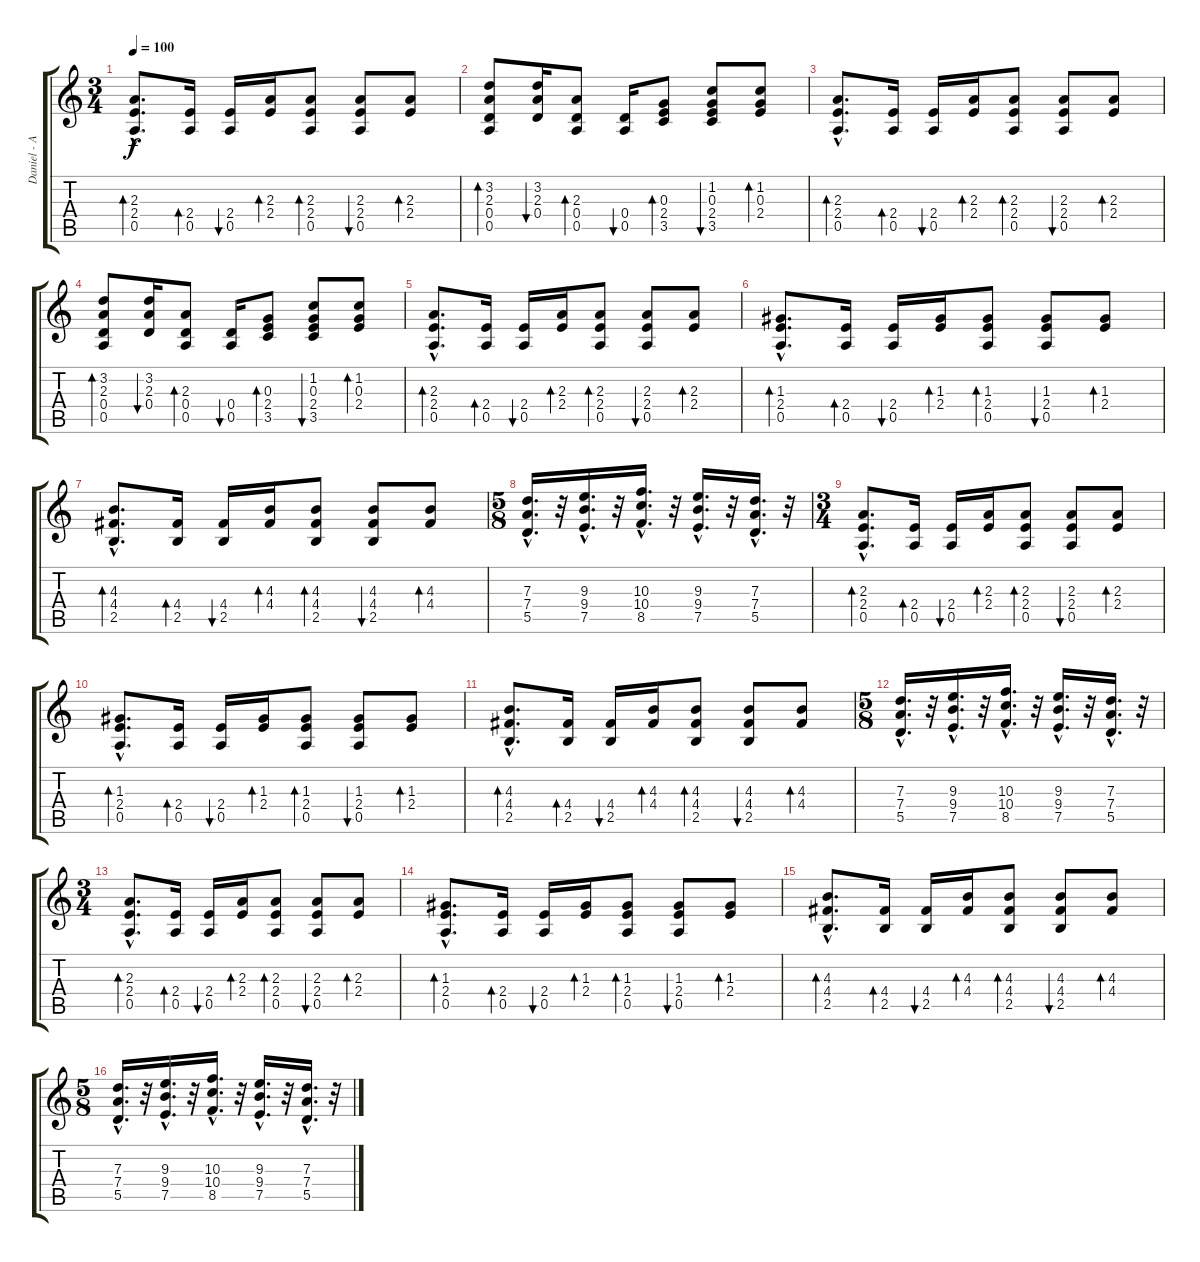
\track ("Daniel - Acoustic" "Daniel - A") {instrument acousticguitarsteel}
\staff {score tabs}
\tuning (E4 B3 G3 D3 A2 E2) {hide}
\ts (3 4)
\tempo 100
\clef g2
\ks c
(2.3{hac} 2.4{hac} 0.5{hac}).8{d bd 240 dy f} (2.4 0.5).16{bd 240} (2.4 0.5).16{bu 240} (2.3 2.4).16{bd 240} (2.3 2.4 0.5).8{bd 240} (2.3 2.4 0.5).8{bu 240} (2.3 2.4).8{bd 240} |
(3.2 2.3 0.4 0.5).8{bd 240} (3.2 2.3 0.4).16{bu 240} (2.3 0.4 0.5).8{bd 240} (0.4 0.5).16{bu 240} (0.3 2.4 3.5).8{bd 240} (1.2 0.3 2.4 3.5).8{bu 240} (1.2 0.3 2.4).8{bd 240} |
(2.3{hac} 2.4{hac} 0.5{hac}).8{d bd 240} (2.4 0.5).16{bd 240} (2.4 0.5).16{bu 240} (2.3 2.4).16{bd 240} (2.3 2.4 0.5).8{bd 240} (2.3 2.4 0.5).8{bu 240} (2.3 2.4).8{bd 240} |
(3.2 2.3 0.4 0.5).8{bd 240} (3.2 2.3 0.4).16{bu 240} (2.3 0.4 0.5).8{bd 240} (0.4 0.5).16{bu 240} (0.3 2.4 3.5).8{bd 240} (1.2 0.3 2.4 3.5).8{bu 240} (1.2 0.3 2.4).8{bd 240} |
(2.3{hac} 2.4{hac} 0.5{hac}).8{d bd 240} (2.4 0.5).16{bd 240} (2.4 0.5).16{bu 240} (2.3 2.4).16{bd 240} (2.3 2.4 0.5).8{bd 240} (2.3 2.4 0.5).8{bu 240} (2.3 2.4).8{bd 240} |
(1.3{hac} 2.4{hac} 0.5{hac}).8{d bd 240} (2.4 0.5).16{bd 240} (2.4 0.5).16{bu 240} (1.3 2.4).16{bd 240} (1.3 2.4 0.5).8{bd 240} (1.3 2.4 0.5).8{bu 240} (1.3 2.4).8{bd 240} |
(4.3{hac} 4.4{hac} 2.5{hac}).8{d bd 240} (4.4 2.5).16{bd 240} (4.4 2.5).16{bu 240} (4.3 4.4).16{bd 240} (4.3 4.4 2.5).8{bd 240} (4.3 4.4 2.5).8{bu 240} (4.3 4.4).8{bd 240} |
\ts (5 8)
(7.3{hac} 7.4{hac} 5.5{hac}).16{d} r.32 (9.3{hac} 9.4{hac} 7.5{hac}).16{d} r.32 (10.3{hac} 10.4{hac} 8.5{hac}).16{d} r.32 (9.3{hac} 9.4{hac} 7.5{hac}).16{d} r.32 (7.3{hac} 7.4{hac} 5.5{hac}).16{d} r.32 |
\ts (3 4)
(2.3{hac} 2.4{hac} 0.5{hac}).8{d bd 240} (2.4 0.5).16{bd 240} (2.4 0.5).16{bu 240} (2.3 2.4).16{bd 240} (2.3 2.4 0.5).8{bd 240} (2.3 2.4 0.5).8{bu 240} (2.3 2.4).8{bd 240} |
(1.3{hac} 2.4{hac} 0.5{hac}).8{d bd 240} (2.4 0.5).16{bd 240} (2.4 0.5).16{bu 240} (1.3 2.4).16{bd 240} (1.3 2.4 0.5).8{bd 240} (1.3 2.4 0.5).8{bu 240} (1.3 2.4).8{bd 240} |
(4.3{hac} 4.4{hac} 2.5{hac}).8{d bd 240} (4.4 2.5).16{bd 240} (4.4 2.5).16{bu 240} (4.3 4.4).16{bd 240} (4.3 4.4 2.5).8{bd 240} (4.3 4.4 2.5).8{bu 240} (4.3 4.4).8{bd 240} |
\ts (5 8)
(7.3{hac} 7.4{hac} 5.5{hac}).16{d} r.32 (9.3{hac} 9.4{hac} 7.5{hac}).16{d} r.32 (10.3{hac} 10.4{hac} 8.5{hac}).16{d} r.32 (9.3{hac} 9.4{hac} 7.5{hac}).16{d} r.32 (7.3{hac} 7.4{hac} 5.5{hac}).16{d} r.32 |
\ts (3 4)
(2.3{hac} 2.4{hac} 0.5{hac}).8{d bd 240} (2.4 0.5).16{bd 240} (2.4 0.5).16{bu 240} (2.3 2.4).16{bd 240} (2.3 2.4 0.5).8{bd 240} (2.3 2.4 0.5).8{bu 240} (2.3 2.4).8{bd 240} |
(1.3{hac} 2.4{hac} 0.5{hac}).8{d bd 240} (2.4 0.5).16{bd 240} (2.4 0.5).16{bu 240} (1.3 2.4).16{bd 240} (1.3 2.4 0.5).8{bd 240} (1.3 2.4 0.5).8{bu 240} (1.3 2.4).8{bd 240} |
(4.3{hac} 4.4{hac} 2.5{hac}).8{d bd 240} (4.4 2.5).16{bd 240} (4.4 2.5).16{bu 240} (4.3 4.4).16{bd 240} (4.3 4.4 2.5).8{bd 240} (4.3 4.4 2.5).8{bu 240} (4.3 4.4).8{bd 240} |
\ts (5 8)
(7.3{hac} 7.4{hac} 5.5{hac}).16{d} r.32 (9.3{hac} 9.4{hac} 7.5{hac}).16{d} r.32 (10.3{hac} 10.4{hac} 8.5{hac}).16{d} r.32 (9.3{hac} 9.4{hac} 7.5{hac}).16{d} r.32 (7.3{hac} 7.4{hac} 5.5{hac}).16{d} r.32
